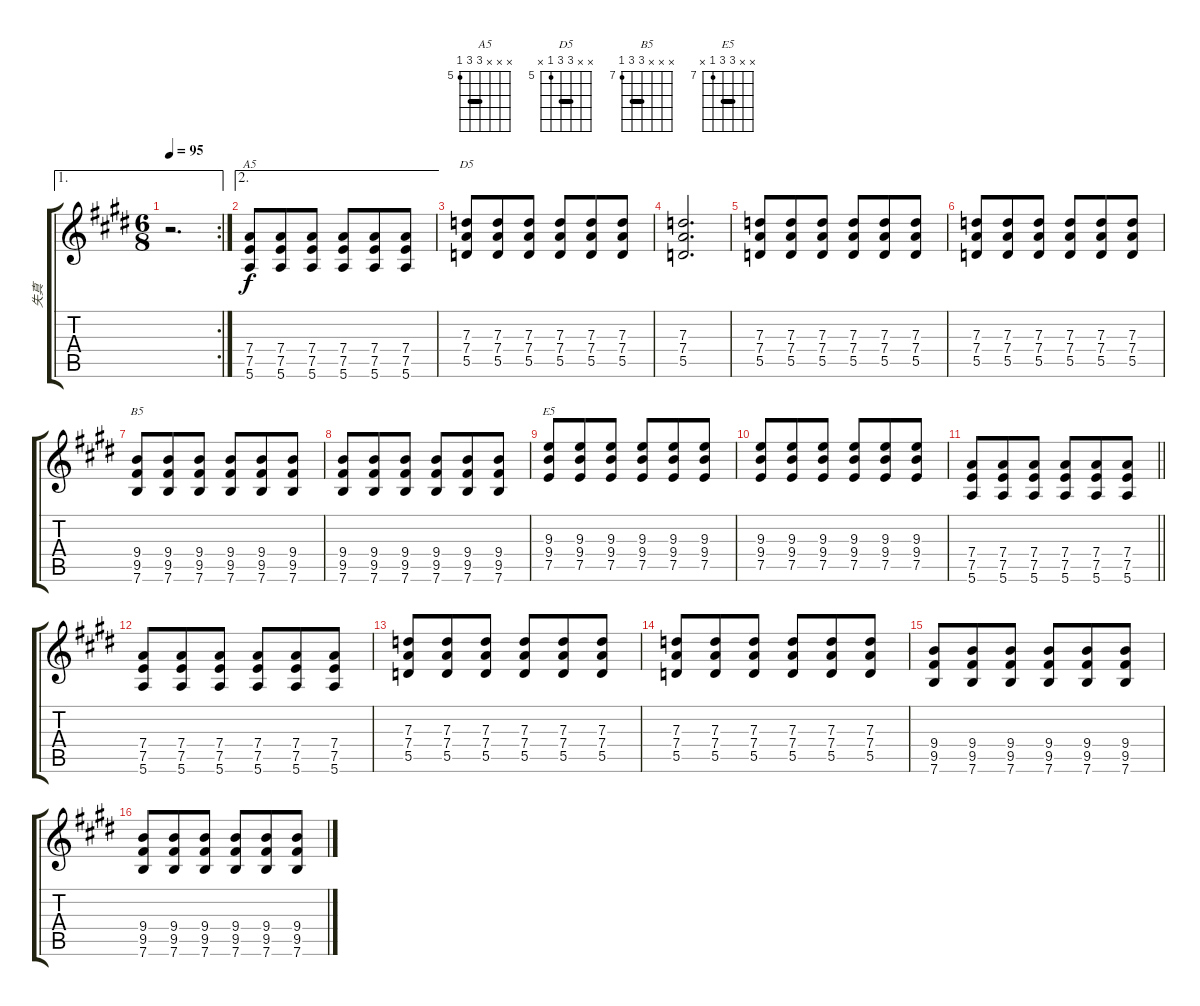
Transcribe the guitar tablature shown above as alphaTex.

\track ("失真" "失真") {instrument acousticguitarsteel}
\staff {score tabs}
\tuning (E4 B3 G3 D3 A2 E2) {hide}
\chord ("A5" x x x 7 7 5) {firstfret 5 barre 7}
\chord ("D5" x x 7 7 5 x) {firstfret 5 barre 7}
\chord ("B5" x x x 9 9 7) {firstfret 7 barre 9}
\chord ("E5" x x 9 9 7 x) {firstfret 7 barre 9}
\ae 1
\rc 2
\ts (6 8)
\tempo 95
\clef g2
\ks e
r.2{d dy f} |
\ae 2
(7.4 7.5 5.6).8{ch "A5"} (7.4 7.5 5.6).8 (7.4 7.5 5.6).8 (7.4 7.5 5.6).8 (7.4 7.5 5.6).8 (7.4 7.5 5.6).8 |
(7.3 7.4 5.5).8{ch "D5"} (7.3 7.4 5.5).8 (7.3 7.4 5.5).8 (7.3 7.4 5.5).8 (7.3 7.4 5.5).8 (7.3 7.4 5.5).8 |
(7.3 7.4 5.5).2{d} |
(7.3 7.4 5.5).8{volume 12 instrument distortionguitar} (7.3 7.4 5.5).8 (7.3 7.4 5.5).8 (7.3 7.4 5.5).8 (7.3 7.4 5.5).8 (7.3 7.4 5.5).8 |
(7.3 7.4 5.5).8 (7.3 7.4 5.5).8 (7.3 7.4 5.5).8 (7.3 7.4 5.5).8 (7.3 7.4 5.5).8 (7.3 7.4 5.5).8 |
(9.4 9.5 7.6).8{ch "B5"} (9.4 9.5 7.6).8 (9.4 9.5 7.6).8 (9.4 9.5 7.6).8 (9.4 9.5 7.6).8 (9.4 9.5 7.6).8 |
(9.4 9.5 7.6).8 (9.4 9.5 7.6).8 (9.4 9.5 7.6).8 (9.4 9.5 7.6).8 (9.4 9.5 7.6).8 (9.4 9.5 7.6).8 |
(9.3 9.4 7.5).8{ch "E5"} (9.3 9.4 7.5).8 (9.3 9.4 7.5).8 (9.3 9.4 7.5).8 (9.3 9.4 7.5).8 (9.3 9.4 7.5).8 |
(9.3 9.4 7.5).8 (9.3 9.4 7.5).8 (9.3 9.4 7.5).8 (9.3 9.4 7.5).8 (9.3 9.4 7.5).8 (9.3 9.4 7.5).8 |
\barLineRight lightlight
(7.4 7.5 5.6).8 (7.4 7.5 5.6).8 (7.4 7.5 5.6).8 (7.4 7.5 5.6).8 (7.4 7.5 5.6).8 (7.4 7.5 5.6).8 |
\section ("" "")
(7.4 7.5 5.6).8 (7.4 7.5 5.6).8 (7.4 7.5 5.6).8 (7.4 7.5 5.6).8 (7.4 7.5 5.6).8 (7.4 7.5 5.6).8 |
(7.3 7.4 5.5).8 (7.3 7.4 5.5).8 (7.3 7.4 5.5).8 (7.3 7.4 5.5).8 (7.3 7.4 5.5).8 (7.3 7.4 5.5).8 |
(7.3 7.4 5.5).8 (7.3 7.4 5.5).8 (7.3 7.4 5.5).8 (7.3 7.4 5.5).8 (7.3 7.4 5.5).8 (7.3 7.4 5.5).8 |
(9.4 9.5 7.6).8 (9.4 9.5 7.6).8 (9.4 9.5 7.6).8 (9.4 9.5 7.6).8 (9.4 9.5 7.6).8 (9.4 9.5 7.6).8 |
(9.4 9.5 7.6).8 (9.4 9.5 7.6).8 (9.4 9.5 7.6).8 (9.4 9.5 7.6).8 (9.4 9.5 7.6).8 (9.4 9.5 7.6).8
